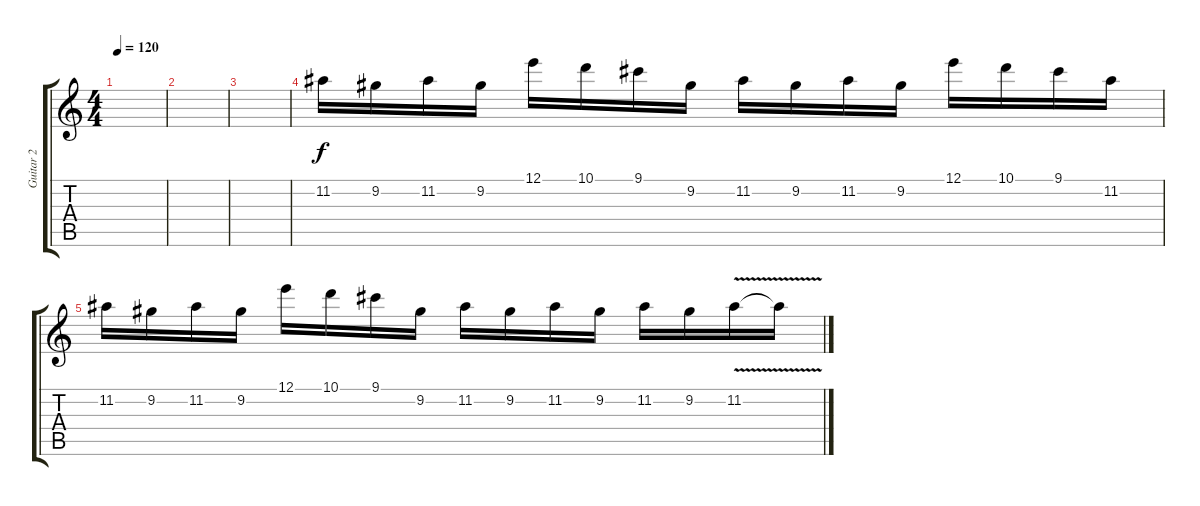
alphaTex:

\track ("Guitar 2" "Guitar 2") {instrument distortionguitar}
\staff {score tabs}
\tuning (E4 B3 G3 D3 A2 E2) {hide}
\ts (4 4)
\tempo 120
\clef g2
\ks c
|
|
|
11.2.16 9.2.16 11.2.16 9.2.16 12.1.16 10.1.16 9.1.16 9.2.16 11.2.16 9.2.16 11.2.16 9.2.16 12.1.16 10.1.16 9.1.16 11.2.16 |
11.2.16 9.2.16 11.2.16 9.2.16 12.1.16 10.1.16 9.1.16 9.2.16 11.2.16 9.2.16 11.2.16 9.2.16 11.2.16 9.2.16 11.2{v}.16 11.2{t}.16
